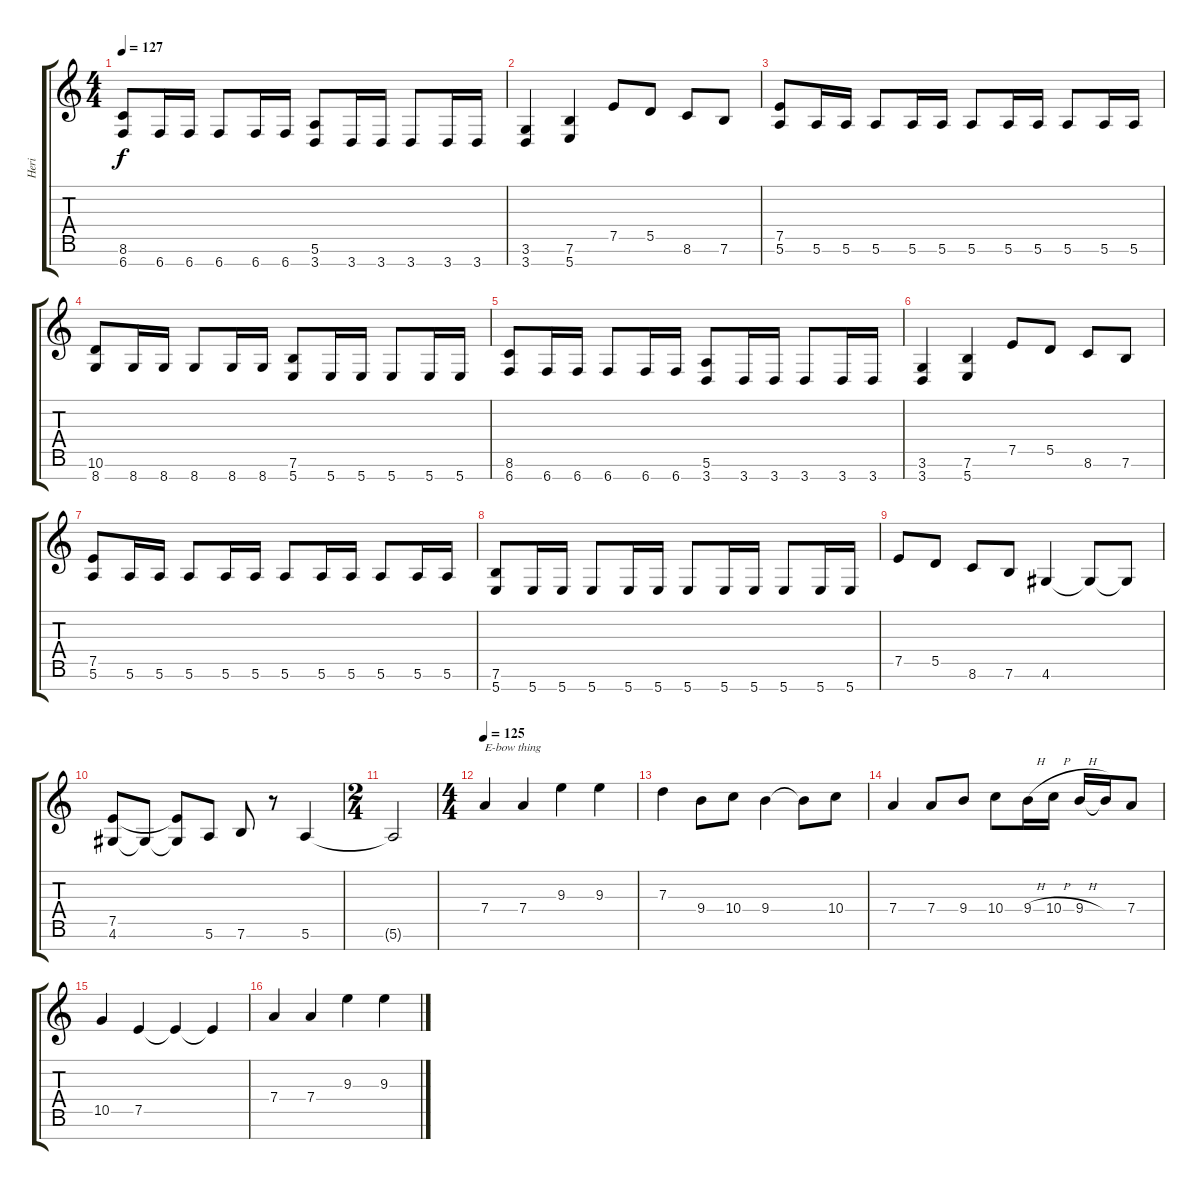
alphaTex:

\track ("Heri" "Heri") {instrument distortionguitar}
\staff {score tabs}
\tuning (E4 B3 G3 D3 A2 E2 B1) {hide}
\ts (4 4)
\tempo 127
\clef g2
\ks c
(8.6 6.7).8{dy f} 6.7.16 6.7.16 6.7.8 6.7.16 6.7.16 (5.6 3.7).8 3.7.16 3.7.16 3.7.8 3.7.16 3.7.16 |
(3.6 3.7).4 (7.6 5.7).4 7.5.8 5.5.8 8.6.8 7.6.8 |
(7.5 5.6).8{instrument distortionguitar} 5.6.16 5.6.16 5.6.8 5.6.16 5.6.16 5.6.8 5.6.16 5.6.16 5.6.8 5.6.16 5.6.16 |
(10.6 8.7).8 8.7.16 8.7.16 8.7.8 8.7.16 8.7.16 (7.6 5.7).8 5.7.16 5.7.16 5.7.8 5.7.16 5.7.16 |
(8.6 6.7).8 6.7.16 6.7.16 6.7.8 6.7.16 6.7.16 (5.6 3.7).8 3.7.16 3.7.16 3.7.8 3.7.16 3.7.16 |
(3.6 3.7).4 (7.6 5.7).4 7.5.8 5.5.8 8.6.8 7.6.8 |
(7.5 5.6).8 5.6.16 5.6.16 5.6.8 5.6.16 5.6.16 5.6.8 5.6.16 5.6.16 5.6.8 5.6.16 5.6.16 |
(7.6 5.7).8 5.7.16 5.7.16 5.7.8 5.7.16 5.7.16 5.7.8 5.7.16 5.7.16 5.7.8 5.7.16 5.7.16 |
7.5.8 5.5.8 8.6.8 7.6.8 4.6.4 4.6{t}.8 4.6{t}.8 |
(7.5 4.6).8 4.6{t}.8 (7.5{t} 4.6{t}).8 5.6.8 7.6.8 r.8 5.6.4 |
\ts (2 4)
5.6{t}.2 |
\ts (4 4)
\tempo 125
7.4.4{txt "E-bow thing" instrument electricguitarjazz} 7.4.4 9.3.4 9.3.4 |
7.3.4 9.4.8 10.4.8 9.4.4 9.4{t}.8 10.4.8 |
7.4.4 7.4.8 9.4.8 10.4.8 9.4{h}.16 10.4{h}.16 9.4{h}.16 9.4{t}.16 7.4.8 |
10.5.4 7.5.4 7.5{t}.4 7.5{t}.4 |
7.4.4 7.4.4 9.3.4 9.3.4
